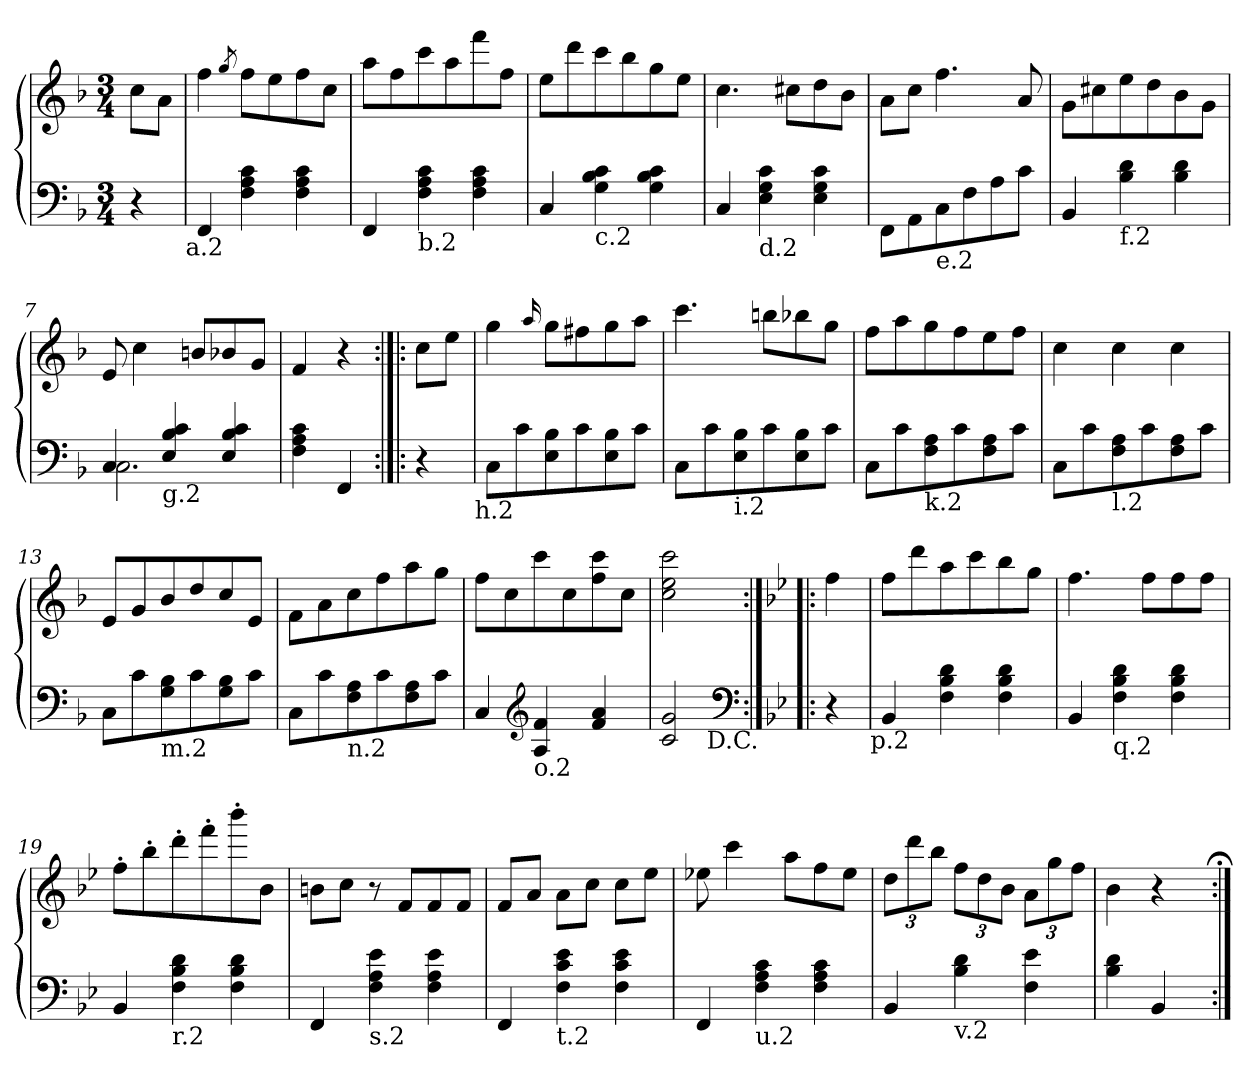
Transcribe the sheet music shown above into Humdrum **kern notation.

**kern	**kern
*part1	*part1
*staff2	*staff1
*clefF4	*clefG2
*k[b-]	*k[b-]
*F:	*F:
*M3/4	*M3/4
=	=
4r	8ccL
.	8aJ
!LO:TX:b:t=a.2	!
!!LO:LB:g=z
=1	=1
4FF	4ff
.	8qgg
4c 4A 4F	8ffL
.	8ee
4c 4A 4F	8ff
.	8ccJ
=2	=2
4FF	8aaL
.	8ff
!LO:TX:b:t=b.2	!
4c 4A 4F	8ccc
.	8aa
4c 4A 4F	8fff
.	8ffJ
=3	=3
4C	8eeL
.	8ddd
!LO:TX:b:t=c.2	!
4c 4B- 4G	8ccc
.	8bb-
4c 4B- 4G	8gg
.	8eeJ
=4	=4
4C	4.cc
!LO:TX:b:t=d.2	!
4c 4G 4E	.
.	8cc#XL
4c 4G 4E	8dd
.	8b-J
=5	=5
8FFL	8aL
8AA	8ccJ
!LO:TX:b:t=e.2	!
8C	4.ff
8F	.
8A	.
8cJ	8a
=6	=6
4BB-	8gL
.	8cc#X
!LO:TX:b:t=f.2	!
4d 4B-	8ee
.	8dd
4d 4B-	8b-
.	8gJ
=7	=7
*^	*
4C	2.C	8e
.	.	4cc
!LO:TX:b:t=g.2	!	!
4c 4B- 4E	.	.
.	.	8bnL
4c 4B- 4E	.	8b-X
.	.	8gJ
*v	*v	*
=8	=8
4c 4A 4F	4f
4FF	4r
!!LO:LB:g=z
=:|!|:	=:|!|:
4r	8ccL
.	8eeJ
!LO:TX:b:t=h.2	!
=9	=9
8CL	4gg
8c	.
.	16qqaa
8E 8B-	8ggL
8c	8ff#X
8E 8B-	8gg
8cJ	8aaJ
=10	=10
8CL	4.ccc
8c	.
!LO:TX:b:t=i.2	!
8E 8B-	.
8c	8bbnL
8E 8B-	8bb-X
8cJ	8ggJ
=11	=11
8CL	8ffL
8c	8aa
!LO:TX:b:t=k.2	!
8F 8A	8gg
8c	8ff
8F 8A	8ee
8cJ	8ffJ
=12	=12
8CL	4cc
8c	.
!LO:TX:b:t=l.2	!
8F 8A	4cc
8c	.
8F 8A	4cc
8cJ	.
=13	=13
8CL	8eL
8c	8g
!LO:TX:b:t=m.2	!
8G 8B-	8b-
8c	8dd
8G 8B-	8cc
8cJ	8eJ
=14	=14
8CL	8fL
8c	8a
!LO:TX:b:t=n.2	!
8F 8A	8cc
8c	8ff
8F 8A	8aa
8cJ	8ggJ
=15	=15
4C	8ffL
.	8cc
*clefG2	*
!LO:TX:b:t=o.2	!
4f 4A	8ccc
.	8cc
4a 4f	8ff 8ccc
.	8ccJ
=16	=16
*^	*
2c 2g	4ryy	2cc 2ee 2ccc
!	!LO:TX:b:t=D.C.	!
.	4ryy	.
*clefF4	*	*
*v	*v	*
!!LO:LB:g=z
=16:|!|:	=16:|!|:
*k[b-e-]	*k[b-e-]
4r	4ff
!LO:TX:b:t=p.2	!
=17	=17
4BB-	8ffL
.	8ddd
4F 4B- 4d	8aa
.	8ccc
4F 4B- 4d	8bb-
.	8ggJ
=18	=18
4BB-	4.ff
!LO:TX:b:t=q.2	!
4F 4B- 4d	.
.	8ffL
4F 4B- 4d	8ff
.	8ffJ
=19	=19
4BB-	8ff'L
.	8bb-'
!LO:TX:b:t=r.2	!
4F 4B- 4d	8ddd'
.	8fff'
4F 4B- 4d	8bbb-'
.	8b-J
=20	=20
4FF	8bnL
.	8ccJ
!LO:TX:b:t=s.2	!
4F 4A 4e-	8r
.	8fL
4F 4A 4e-	8f
.	8fJ
=21	=21
4FF	8fL
.	8aJ
!LO:TX:b:t=t.2	!
4F 4c 4e-	8aL
.	8ccJ
4F 4c 4e-	8ccL
.	8ee-J
=22	=22
4FF	8ee-X
.	4ccc
!LO:TX:b:t=u.2	!
4F 4A 4c	.
.	8aaL
4F 4A 4c	8ff
.	8ee-J
=23	=23
4BB-	12ddL
.	12ddd
.	12bb-J
!LO:TX:b:t=v.2	!
4B- 4d	12ffL
.	12dd
.	12b-J
4F 4e-	12aL
.	12gg
.	12ffJ
=24	=24
4B- 4d	4b-
4BB-	4r
=:|!	=:|!;
*-	*-
